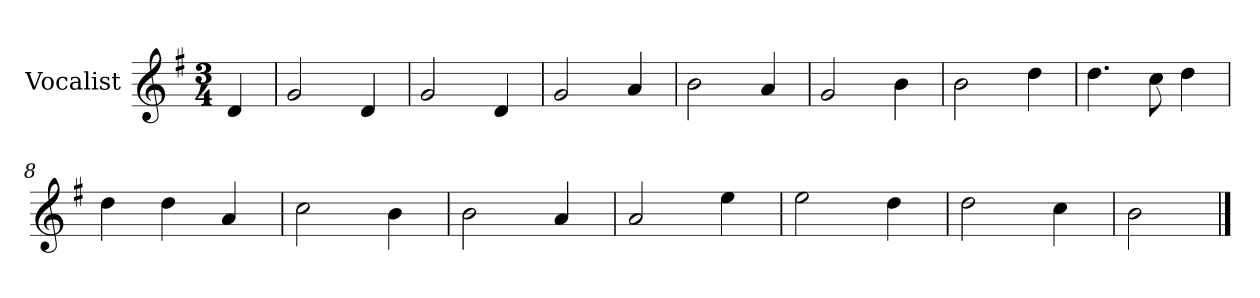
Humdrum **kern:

**kern
*part1
*staff1
*I"Vocalist
*k[f#]
*G:
*M3/4
=
4d
=1
2g
4d
=2
2g
4d
=3
2g
4a
=4
2b
4a
=5
2g
4b
=6
2b
4dd
=7
4.dd
8cc
4dd
=8
4dd
4dd
4a
=9
2cc
4b
=10
2b
4a
=11
2a
4ee
=12
2ee
4dd
=13
2dd
4cc
=14
2b
==
*-
